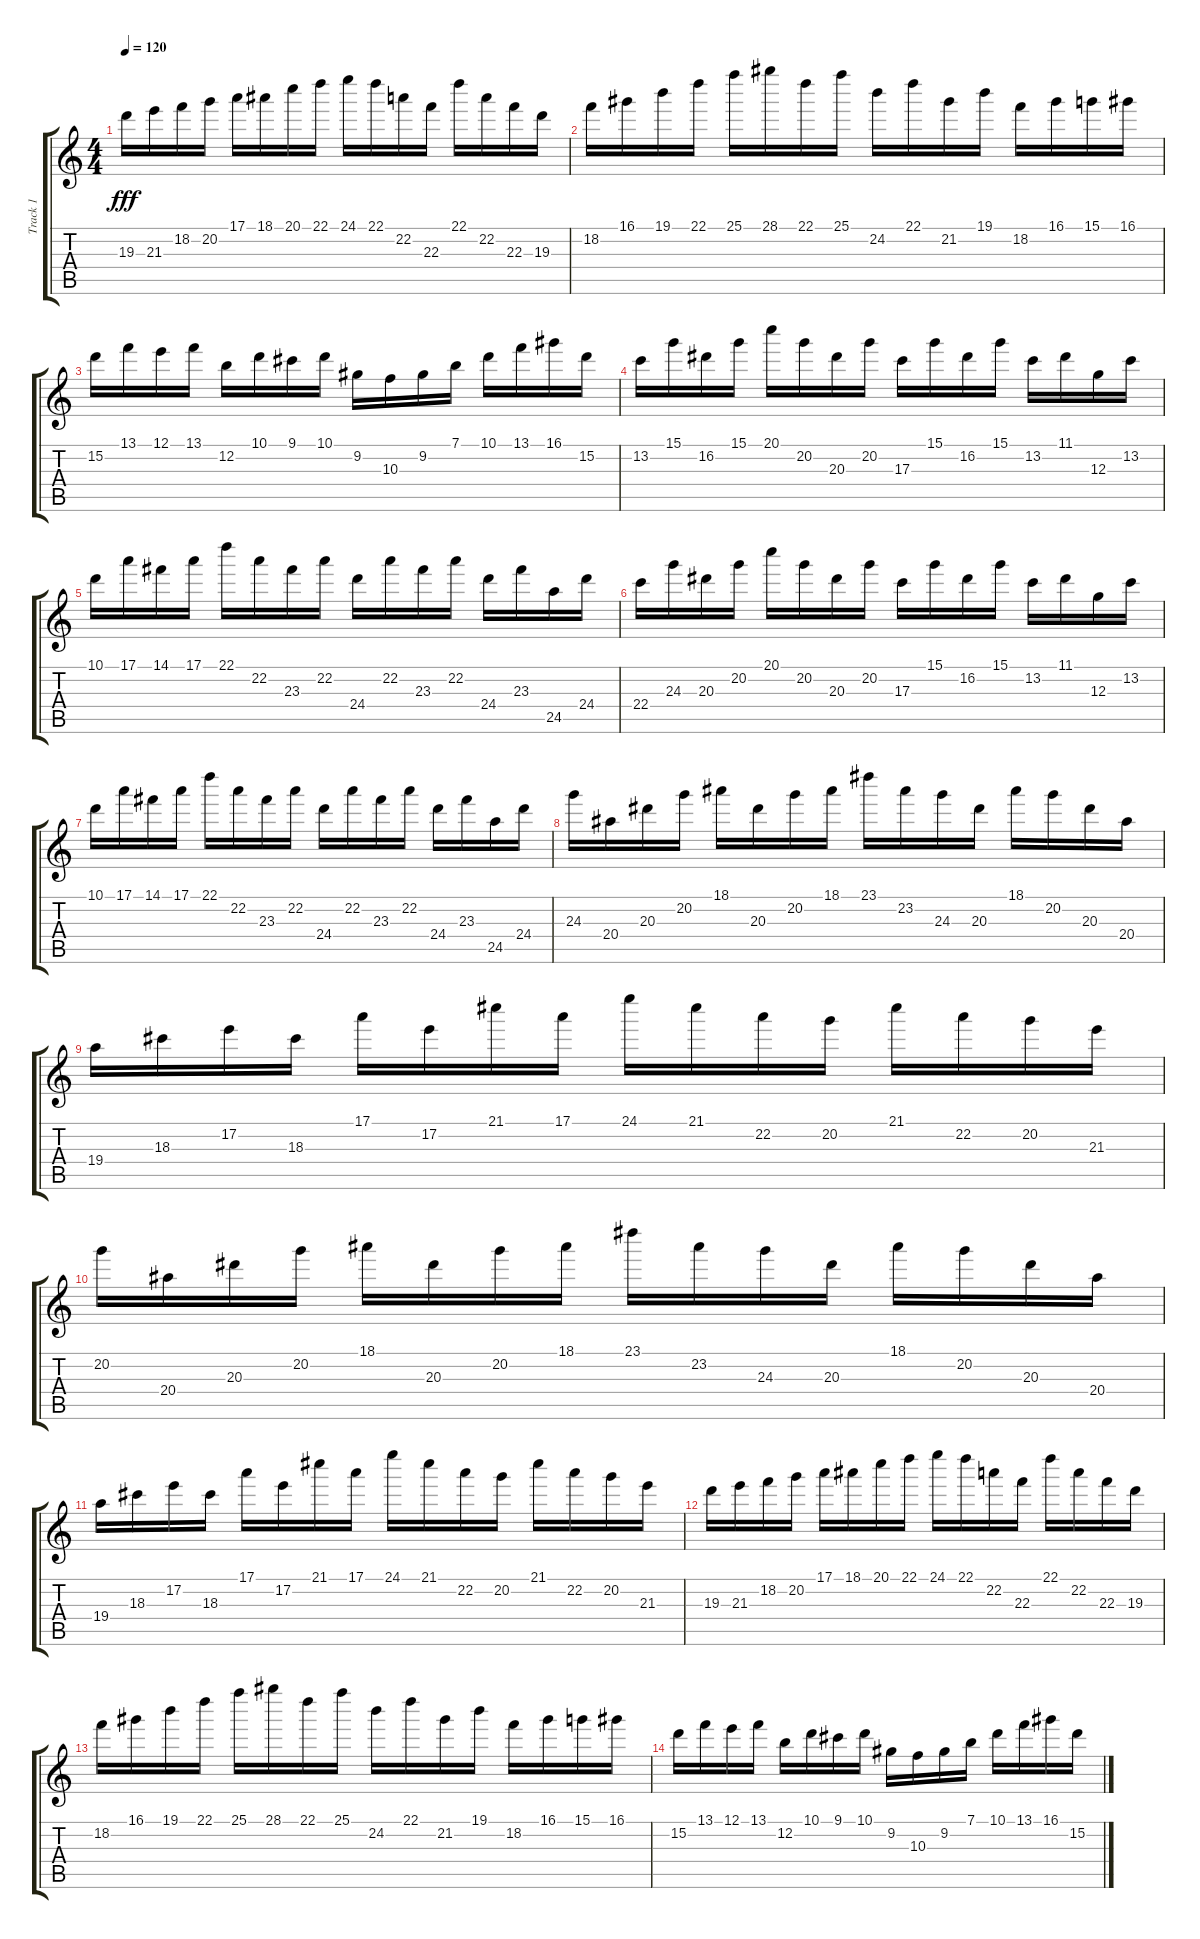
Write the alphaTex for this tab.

\track ("Track 1" "Track 1") {instrument overdrivenguitar}
\staff {score tabs}
\tuning (E4 B3 G3 D3 A2 E2) {hide}
\ts (4 4)
\tempo 120
\clef g2
\ks c
19.3.16{dy fff} 21.3.16 18.2.16 20.2.16 17.1.16 18.1.16 20.1.16 22.1.16 24.1.16 22.1.16 22.2.16 22.3.16 22.1.16 22.2.16 22.3.16 19.3.16 |
18.2.16 16.1.16 19.1.16 22.1.16 25.1.16 28.1.16 22.1.16 25.1.16 24.2.16 22.1.16 21.2.16 19.1.16 18.2.16 16.1.16 15.1.16 16.1.16 |
15.2.16 13.1.16 12.1.16 13.1.16 12.2.16 10.1.16 9.1.16 10.1.16 9.2.16 10.3.16 9.2.16 7.1.16 10.1.16 13.1.16 16.1.16 15.2.16 |
13.2.16 15.1.16 16.2.16 15.1.16 20.1.16 20.2.16 20.3.16 20.2.16 17.3.16 15.1.16 16.2.16 15.1.16 13.2.16 11.1.16 12.3.16 13.2.16 |
10.1.16 17.1.16 14.1.16 17.1.16 22.1.16 22.2.16 23.3.16 22.2.16 24.4.16 22.2.16 23.3.16 22.2.16 24.4.16 23.3.16 24.5.16 24.4.16 |
22.4.16 24.3.16 20.3.16 20.2.16 20.1.16 20.2.16 20.3.16 20.2.16 17.3.16 15.1.16 16.2.16 15.1.16 13.2.16 11.1.16 12.3.16 13.2.16 |
10.1.16 17.1.16 14.1.16 17.1.16 22.1.16 22.2.16 23.3.16 22.2.16 24.4.16 22.2.16 23.3.16 22.2.16 24.4.16 23.3.16 24.5.16 24.4.16 |
24.3.16 20.4.16 20.3.16 20.2.16 18.1.16 20.3.16 20.2.16 18.1.16 23.1.16 23.2.16 24.3.16 20.3.16 18.1.16 20.2.16 20.3.16 20.4.16 |
19.4.16 18.3.16 17.2.16 18.3.16 17.1.16 17.2.16 21.1.16 17.1.16 24.1.16 21.1.16 22.2.16 20.2.16 21.1.16 22.2.16 20.2.16 21.3.16 |
20.2.16 20.4.16 20.3.16 20.2.16 18.1.16 20.3.16 20.2.16 18.1.16 23.1.16 23.2.16 24.3.16 20.3.16 18.1.16 20.2.16 20.3.16 20.4.16 |
19.4.16 18.3.16 17.2.16 18.3.16 17.1.16 17.2.16 21.1.16 17.1.16 24.1.16 21.1.16 22.2.16 20.2.16 21.1.16 22.2.16 20.2.16 21.3.16 |
19.3.16 21.3.16 18.2.16 20.2.16 17.1.16 18.1.16 20.1.16 22.1.16 24.1.16 22.1.16 22.2.16 22.3.16 22.1.16 22.2.16 22.3.16 19.3.16 |
18.2.16 16.1.16 19.1.16 22.1.16 25.1.16 28.1.16 22.1.16 25.1.16 24.2.16 22.1.16 21.2.16 19.1.16 18.2.16 16.1.16 15.1.16 16.1.16 |
15.2.16 13.1.16 12.1.16 13.1.16 12.2.16 10.1.16 9.1.16 10.1.16 9.2.16 10.3.16 9.2.16 7.1.16 10.1.16 13.1.16 16.1.16 15.2.16
